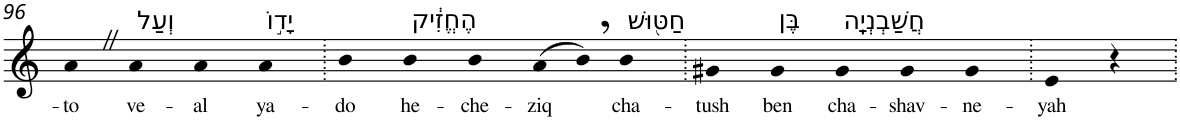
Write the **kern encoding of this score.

**kern	**text
*part1	*part1
*staff1	*staff1
*I"Piano	*
*I'Pno	*
!!LO:PB:g=z
*clefG2	*
*k[]	*
=96	=96
!	!LO:LY:b
4aZ	-to
!LO:TX:a:t=וְעַל	!
!	!LO:LY:b
4a	ve-
!	!LO:LY:b
4a	-al
!LO:TX:a:t=יָד֣וֹ	!
!	!LO:LY:b
4a	ya-
=97.	=97.
!	!LO:LY:b
4b	-do
!LO:TX:a:t=הֶחֱזִ֔יק	!
!	!LO:LY:b
4b	he-
!	!LO:LY:b
4b	-che-
!	!LO:LY:b
(>8a	-ziq
8b,)	.
!LO:TX:a:t=חַטּ֖וּשׁ	!
!	!LO:LY:b
4b	cha-
=98.	=98.
!	!LO:LY:b
4g#X	-tush
!LO:TX:a:t=בֶּן	!
!	!LO:LY:b
4g#	ben
!LO:TX:a:t=חֲשַׁבְנְיָֽה	!
!	!LO:LY:b
4g#	cha-
!	!LO:LY:b
4g#	-shav-
!	!LO:LY:b
4g#	-ne-
=99.	=99.
!	!LO:LY:b
4e	-yah
4r	.
=.	=.
*-	*-
